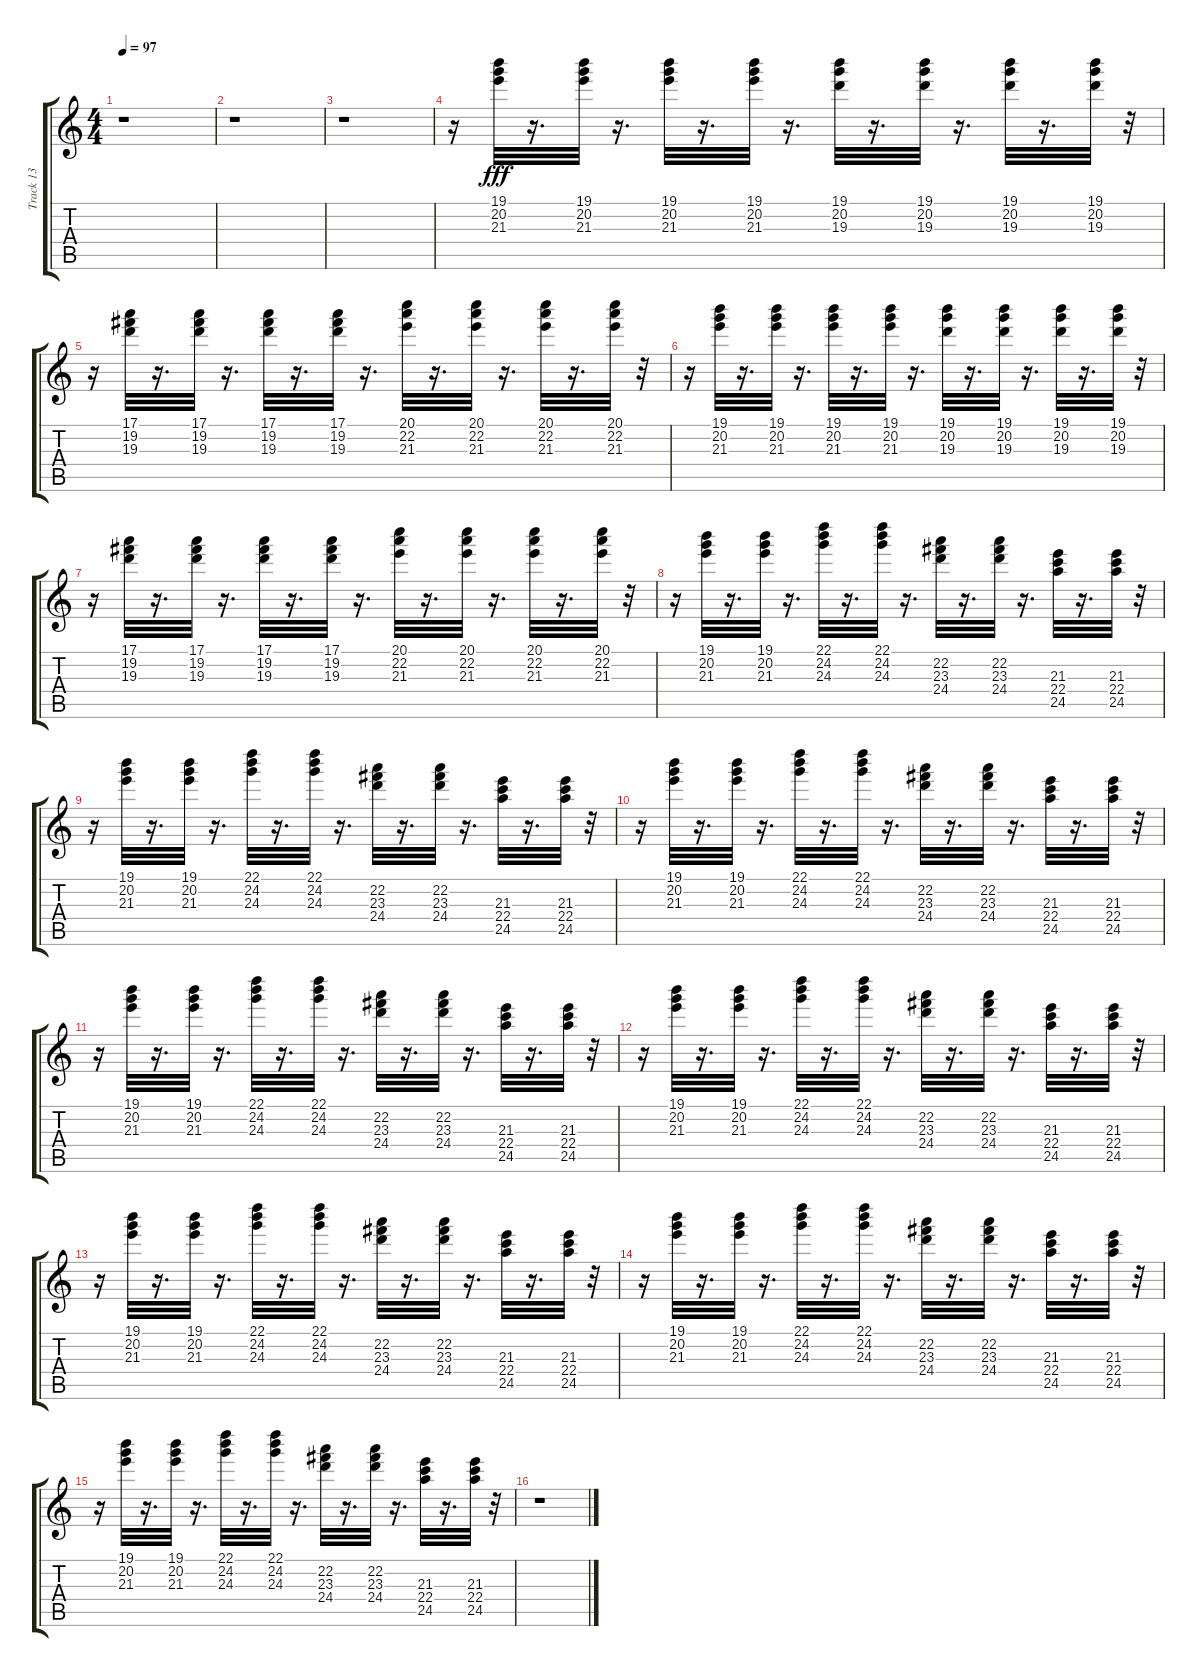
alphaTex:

\track ("Track 13" "Track 13") {instrument overdrivenguitar}
\staff {score tabs}
\tuning (E4 B3 G3 D3 A2 E2) {hide}
\ts (4 4)
\tempo 97
\clef g2
\ks c
r.1{dy f} |
r.1 |
r.1 |
r.16 (19.1 20.2 21.3).32{dy fff volume 11 instrument electricgrandpiano} r.16{d} (19.1 20.2 21.3).32 r.16{d} (19.1 20.2 21.3).32 r.16{d} (19.1 20.2 21.3).32 r.16{d} (19.1 20.2 19.3).32 r.16{d} (19.1 20.2 19.3).32 r.16{d} (19.1 20.2 19.3).32 r.16{d} (19.1 20.2 19.3).32 r.32 |
r.16 (17.1 19.2 19.3).32 r.16{d} (17.1 19.2 19.3).32 r.16{d} (17.1 19.2 19.3).32 r.16{d} (17.1 19.2 19.3).32 r.16{d} (20.1 22.2 21.3).32 r.16{d} (20.1 22.2 21.3).32 r.16{d} (20.1 22.2 21.3).32 r.16{d} (20.1 22.2 21.3).32 r.32 |
r.16 (19.1 20.2 21.3).32 r.16{d} (19.1 20.2 21.3).32 r.16{d} (19.1 20.2 21.3).32 r.16{d} (19.1 20.2 21.3).32 r.16{d} (19.1 20.2 19.3).32 r.16{d} (19.1 20.2 19.3).32 r.16{d} (19.1 20.2 19.3).32 r.16{d} (19.1 20.2 19.3).32 r.32 |
r.16 (17.1 19.2 19.3).32 r.16{d} (17.1 19.2 19.3).32 r.16{d} (17.1 19.2 19.3).32 r.16{d} (17.1 19.2 19.3).32 r.16{d} (20.1 22.2 21.3).32 r.16{d} (20.1 22.2 21.3).32 r.16{d} (20.1 22.2 21.3).32 r.16{d} (20.1 22.2 21.3).32 r.32 |
r.16 (19.1 20.2 21.3).32{volume 11} r.16{d} (19.1 20.2 21.3).32 r.16{d} (22.1 24.2 24.3).32 r.16{d} (22.1 24.2 24.3).32 r.16{d} (22.2 23.3 24.4).32 r.16{d} (22.2 23.3 24.4).32 r.16{d} (21.3 22.4 24.5).32 r.16{d} (21.3 22.4 24.5).32 r.32 |
r.16 (19.1 20.2 21.3).32 r.16{d} (19.1 20.2 21.3).32 r.16{d} (22.1 24.2 24.3).32 r.16{d} (22.1 24.2 24.3).32 r.16{d} (22.2 23.3 24.4).32 r.16{d} (22.2 23.3 24.4).32 r.16{d} (21.3 22.4 24.5).32 r.16{d} (21.3 22.4 24.5).32 r.32 |
r.16 (19.1 20.2 21.3).32 r.16{d} (19.1 20.2 21.3).32 r.16{d} (22.1 24.2 24.3).32 r.16{d} (22.1 24.2 24.3).32 r.16{d} (22.2 23.3 24.4).32 r.16{d} (22.2 23.3 24.4).32 r.16{d} (21.3 22.4 24.5).32 r.16{d} (21.3 22.4 24.5).32 r.32 |
r.16 (19.1 20.2 21.3).32 r.16{d} (19.1 20.2 21.3).32 r.16{d} (22.1 24.2 24.3).32 r.16{d} (22.1 24.2 24.3).32 r.16{d} (22.2 23.3 24.4).32 r.16{d} (22.2 23.3 24.4).32 r.16{d} (21.3 22.4 24.5).32 r.16{d} (21.3 22.4 24.5).32 r.32 |
r.16 (19.1 20.2 21.3).32 r.16{d} (19.1 20.2 21.3).32 r.16{d} (22.1 24.2 24.3).32 r.16{d} (22.1 24.2 24.3).32 r.16{d} (22.2 23.3 24.4).32 r.16{d} (22.2 23.3 24.4).32 r.16{d} (21.3 22.4 24.5).32 r.16{d} (21.3 22.4 24.5).32 r.32 |
r.16 (19.1 20.2 21.3).32 r.16{d} (19.1 20.2 21.3).32 r.16{d} (22.1 24.2 24.3).32 r.16{d} (22.1 24.2 24.3).32 r.16{d} (22.2 23.3 24.4).32 r.16{d} (22.2 23.3 24.4).32 r.16{d} (21.3 22.4 24.5).32 r.16{d} (21.3 22.4 24.5).32 r.32 |
r.16 (19.1 20.2 21.3).32 r.16{d} (19.1 20.2 21.3).32 r.16{d} (22.1 24.2 24.3).32 r.16{d} (22.1 24.2 24.3).32 r.16{d} (22.2 23.3 24.4).32 r.16{d} (22.2 23.3 24.4).32 r.16{d} (21.3 22.4 24.5).32 r.16{d} (21.3 22.4 24.5).32 r.32 |
r.16 (19.1 20.2 21.3).32 r.16{d} (19.1 20.2 21.3).32 r.16{d} (22.1 24.2 24.3).32 r.16{d} (22.1 24.2 24.3).32 r.16{d} (22.2 23.3 24.4).32 r.16{d} (22.2 23.3 24.4).32 r.16{d} (21.3 22.4 24.5).32 r.16{d} (21.3 22.4 24.5).32 r.32 |
r.1
